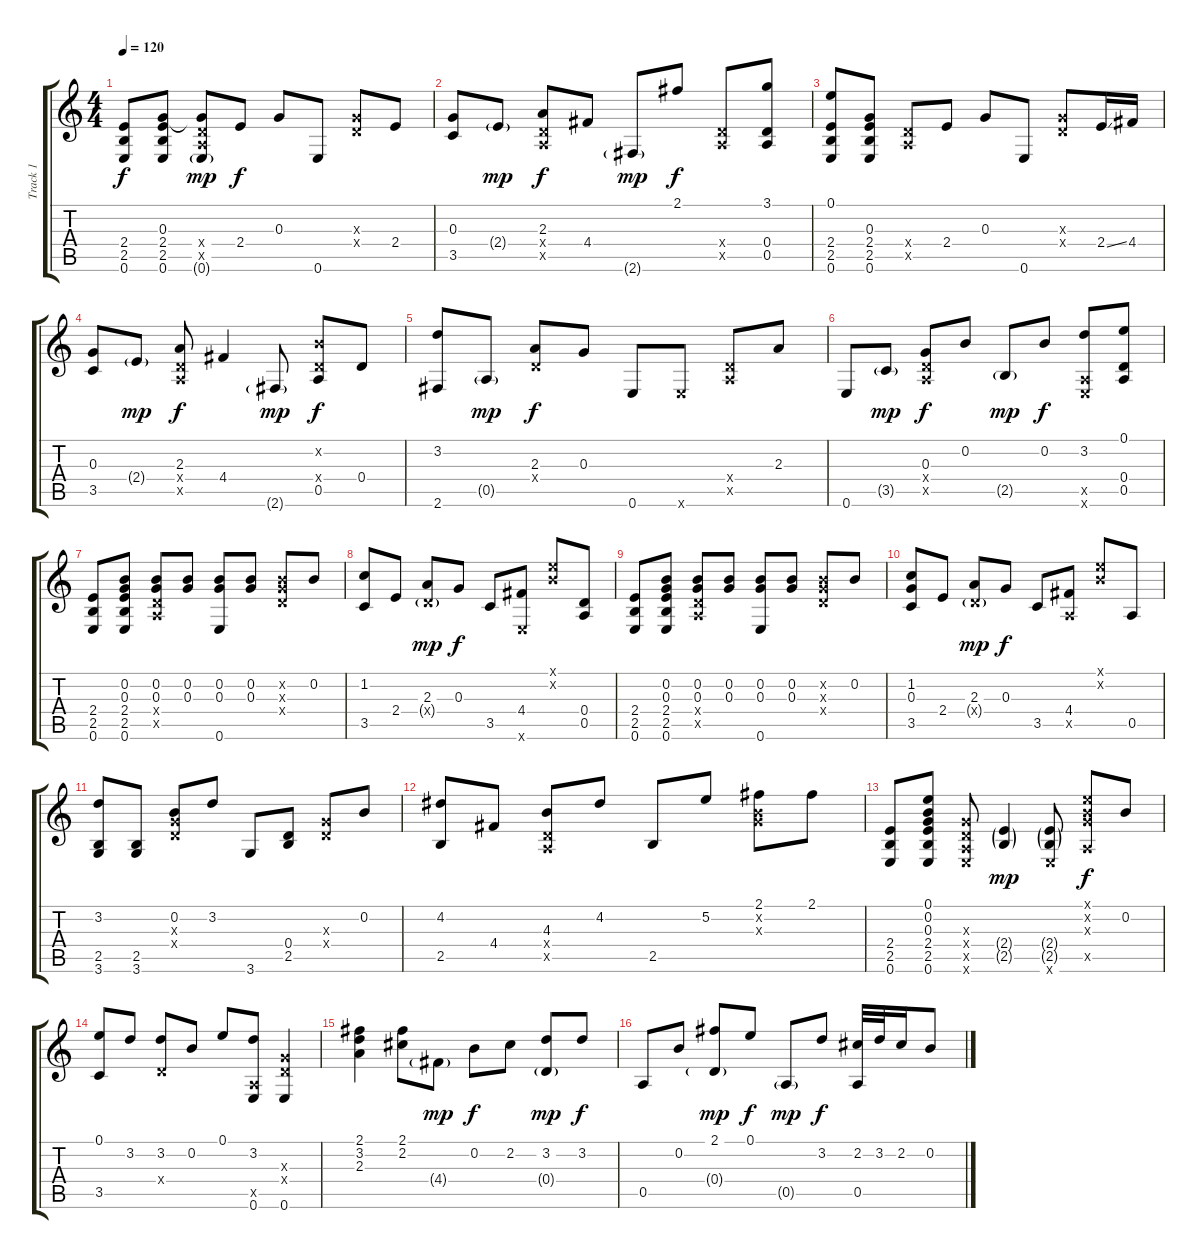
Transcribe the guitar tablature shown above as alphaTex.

\track ("Track 1" "Track 1") {instrument acousticguitarsteel}
\staff {score tabs}
\tuning (E4 B3 G3 D3 A2 E2) {hide}
\ts (4 4)
\tempo 120
\clef g2
\ks c
(2.4 2.5 0.6).8{dy f} (0.3 2.4 2.5 0.6).8 (0.3{t} 0.4{x} 0.5{x} 0.6{g}).8{dy mp} 2.4.8{dy f} 0.3.8 0.6.8 (0.3{x} 0.4{x}).8 2.4.8 |
(0.3 3.5).8 2.4{g}.8{dy mp} (2.3 0.4{x} 0.5{x}).8{dy f} 4.4.8 2.6{g}.8{dy mp} 2.1.8{dy f} (0.4{x} 0.5{x}).8 (3.1 0.4 0.5).8 |
(0.1 2.4 2.5 0.6).8 (0.3 2.4 2.5 0.6).8 (0.4{x} 0.5{x}).8 2.4.8 0.3.8 0.6.8 (0.3{x} 0.4{x}).8 2.4{ss}.16 4.4.16 |
(0.3 3.5).8 2.4{g}.8{dy mp} (2.3 0.4{x} 0.5{x}).8{dy f} 4.4.4 2.6{g}.8{dy mp} (0.2{x} 0.4{x} 0.5).8{dy f} 0.4.8 |
(3.2 2.6).8 0.5{g}.8{dy mp} (2.3 0.4{x}).8{dy f} 0.3.8 0.6.8 0.6{x}.8 (0.4{x} 0.5{x}).8 2.3.8 |
0.6.8 3.5{g}.8{dy mp} (0.3 0.4{x} 0.5{x}).8{dy f} 0.2.8 2.5{g}.8{dy mp} 0.2.8{dy f} (3.2 0.5{x} 0.6{x}).8 (0.1 0.4 0.5).8 |
(2.4 2.5 0.6).8 (0.2 0.3 2.4 2.5 0.6).8 (0.2 0.3 0.4{x} 0.5{x}).8 (0.2 0.3).8 (0.2 0.3 0.6).8 (0.2 0.3).8 (0.2{x} 0.3{x} 0.4{x}).8 0.2.8 |
(1.2 3.5).8 2.4.8 (2.3 0.4{g x}).8{dy mp} 0.3.8{dy f} 3.5.8 (4.4 0.6{x}).8 (0.1{x} 0.2{x}).8 (0.4 0.5).8 |
(2.4 2.5 0.6).8 (0.2 0.3 2.4 2.5 0.6).8 (0.2 0.3 0.4{x} 0.5{x}).8 (0.2 0.3).8 (0.2 0.3 0.6).8 (0.2 0.3).8 (0.2{x} 0.3{x} 0.4{x}).8 0.2.8 |
(1.2 0.3 3.5).8 2.4.8 (2.3 0.4{g x}).8{dy mp} 0.3.8{dy f} 3.5.8 (4.4 0.5{x}).8 (0.1{x} 0.2{x}).8 0.5.8 |
(3.2 2.5 3.6).8 (2.5 3.6).8 (0.2 0.3{x} 0.4{x}).8 3.2.8 3.6.8 (0.4 2.5).8 (0.3{x} 0.4{x}).8 0.2.8 |
(4.2 2.5).8 4.4.8 (4.3 0.4{x} 0.5{x}).8 4.2.8 2.5.8 5.2.8 (2.1 0.2{x} 0.3{x}).8 2.1.8 |
(2.4 2.5 0.6).8 (0.1 0.2 0.3 2.4 2.5 0.6).8 (0.3{x} 0.4{x} 0.5{x} 0.6{x}).8 (2.4{g} 2.5{g}).4{dy mp} (2.4{g} 2.5{g} 0.6{x}).8 (0.1{x} 0.2{x} 0.3{x} 0.5{x}).8{dy f} 0.2.8 |
(0.1 3.5).8 3.2.8 (3.2 0.4{x}).8 0.2.8 0.1.8 (3.2 0.5{x} 0.6).8 (0.3{x} 0.4{x} 0.6).4 |
(2.1 3.2 2.3).4 (2.1 2.2).8 4.4{g}.8{dy mp} 0.2.8{dy f} 2.2.8 (3.2 0.4{g}).8{dy mp} 3.2.8{dy f} |
0.5.8 0.2.8 (2.1 0.4{g}).8{dy mp} 0.1.8{dy f} 0.5{g}.8{dy mp} 3.2.8{dy f} (2.2 0.5).32 3.2.32 2.2.16 0.2.8
